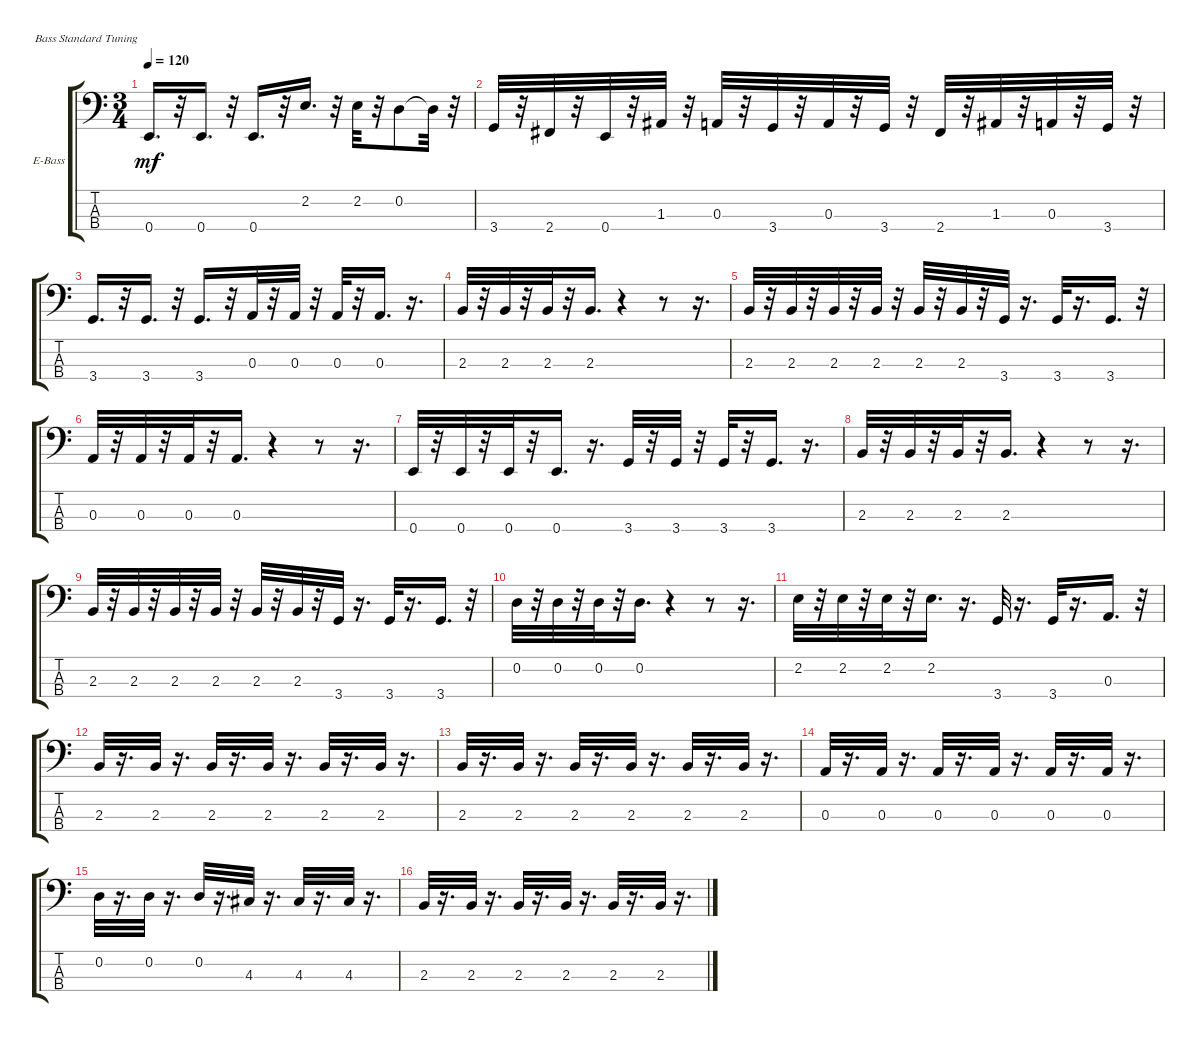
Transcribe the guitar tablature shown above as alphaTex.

\bracketExtendMode groupsimilarinstruments
\firstSystemTrackNameOrientation horizontal
\otherSystemsTrackNameOrientation horizontal
\track ("" "E-Bass") {instrument electricbassfinger}
\staff {score tabs}
\tuning (G2 D2 A1 E1)
\ts (3 4)
\tempo 120
\clef f4
\ks c
0.4.16{d dy mf} r.32 0.4.16{d} r.32 0.4.16{d} r.32 2.2.16{d} r.32 2.2.32 r.32 0.2.8 0.2{t}.32 r.32 |
3.4.32 r.32 2.4.32 r.32 0.4.32 r.32 1.3.32 r.32 0.3.32 r.32 3.4.32 r.32 0.3.32 r.32 3.4.32 r.32 2.4.32 r.32 1.3.32 r.32 0.3.32 r.32 3.4.32 r.32 |
3.4.16{d} r.32 3.4.16{d} r.32 3.4.16{d} r.32 0.3.32 r.32 0.3.32 r.32 0.3.32 r.32 0.3.16{d} r.16{d} |
2.3.32 r.32 2.3.32 r.32 2.3.32 r.32 2.3.16{d} r.4 r.8 r.16{d} |
2.3.32 r.32 2.3.32 r.32 2.3.32 r.32 2.3.32 r.32 2.3.32 r.32 2.3.32 r.32 3.4.32 r.16{d} 3.4.32 r.16{d} 3.4.16{d} r.32 |
0.3.32 r.32 0.3.32 r.32 0.3.32 r.32 0.3.16{d} r.4 r.8 r.16{d} |
0.4.32 r.32 0.4.32 r.32 0.4.32 r.32 0.4.16{d} r.16{d} 3.4.32 r.32 3.4.32 r.32 3.4.32 r.32 3.4.16{d} r.16{d} |
2.3.32 r.32 2.3.32 r.32 2.3.32 r.32 2.3.16{d} r.4 r.8 r.16{d} |
2.3.32 r.32 2.3.32 r.32 2.3.32 r.32 2.3.32 r.32 2.3.32 r.32 2.3.32 r.32 3.4.32 r.16{d} 3.4.32 r.16{d} 3.4.16{d} r.32 |
0.2.32 r.32 0.2.32 r.32 0.2.32 r.32 0.2.16{d} r.4 r.8 r.16{d} |
2.2.32 r.32 2.2.32 r.32 2.2.32 r.32 2.2.16{d} r.16{d} 3.4.32 r.16{d} 3.4.32 r.16{d} 0.3.16{d} r.32 |
2.3.32 r.16{d} 2.3.32 r.16{d} 2.3.32 r.16{d} 2.3.32 r.16{d} 2.3.32 r.16{d} 2.3.32 r.16{d} |
2.3.32 r.16{d} 2.3.32 r.16{d} 2.3.32 r.16{d} 2.3.32 r.16{d} 2.3.32 r.16{d} 2.3.32 r.16{d} |
0.3.32 r.16{d} 0.3.32 r.16{d} 0.3.32 r.16{d} 0.3.32 r.16{d} 0.3.32 r.16{d} 0.3.32 r.16{d} |
0.2.32 r.16{d} 0.2.32 r.16{d} 0.2.32 r.16{d} 4.3.32 r.16{d} 4.3.32 r.16{d} 4.3.32 r.16{d} |
2.3.32 r.16{d} 2.3.32 r.16{d} 2.3.32 r.16{d} 2.3.32 r.16{d} 2.3.32 r.16{d} 2.3.32 r.16{d}
